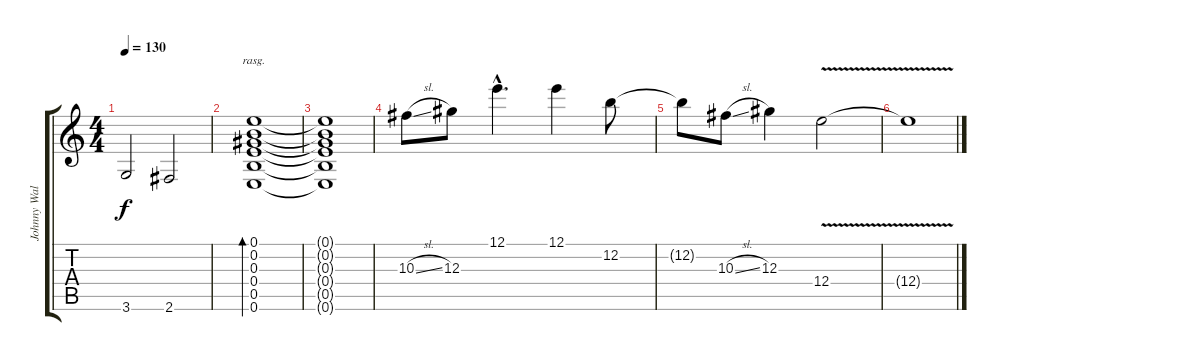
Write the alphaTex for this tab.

\track ("Johnny Walker (Slide guitar)" "Johnny Wal") {instrument electricguitarjazz}
\staff {score tabs}
\tuning (E4 B3 Ab3 E3 B2 E2) {hide}
\ts (4 4)
\tempo 130
\clef g2
\ks c
3.6.2{dy f} 2.6.2 |
(0.1 0.2 0.3 0.4 0.5 0.6).1{bd 240 rasg ii} |
(0.1{t} 0.2{t} 0.3{t} 0.4{t} 0.5{t} 0.6{t}).1 |
10.3{sl}.8 12.3.8 12.1{hac}.4{d} 12.1.4 12.2.8 |
12.2{t}.8 10.3{sl}.8 12.3.4 12.4{v}.2 |
12.4{t}.1
